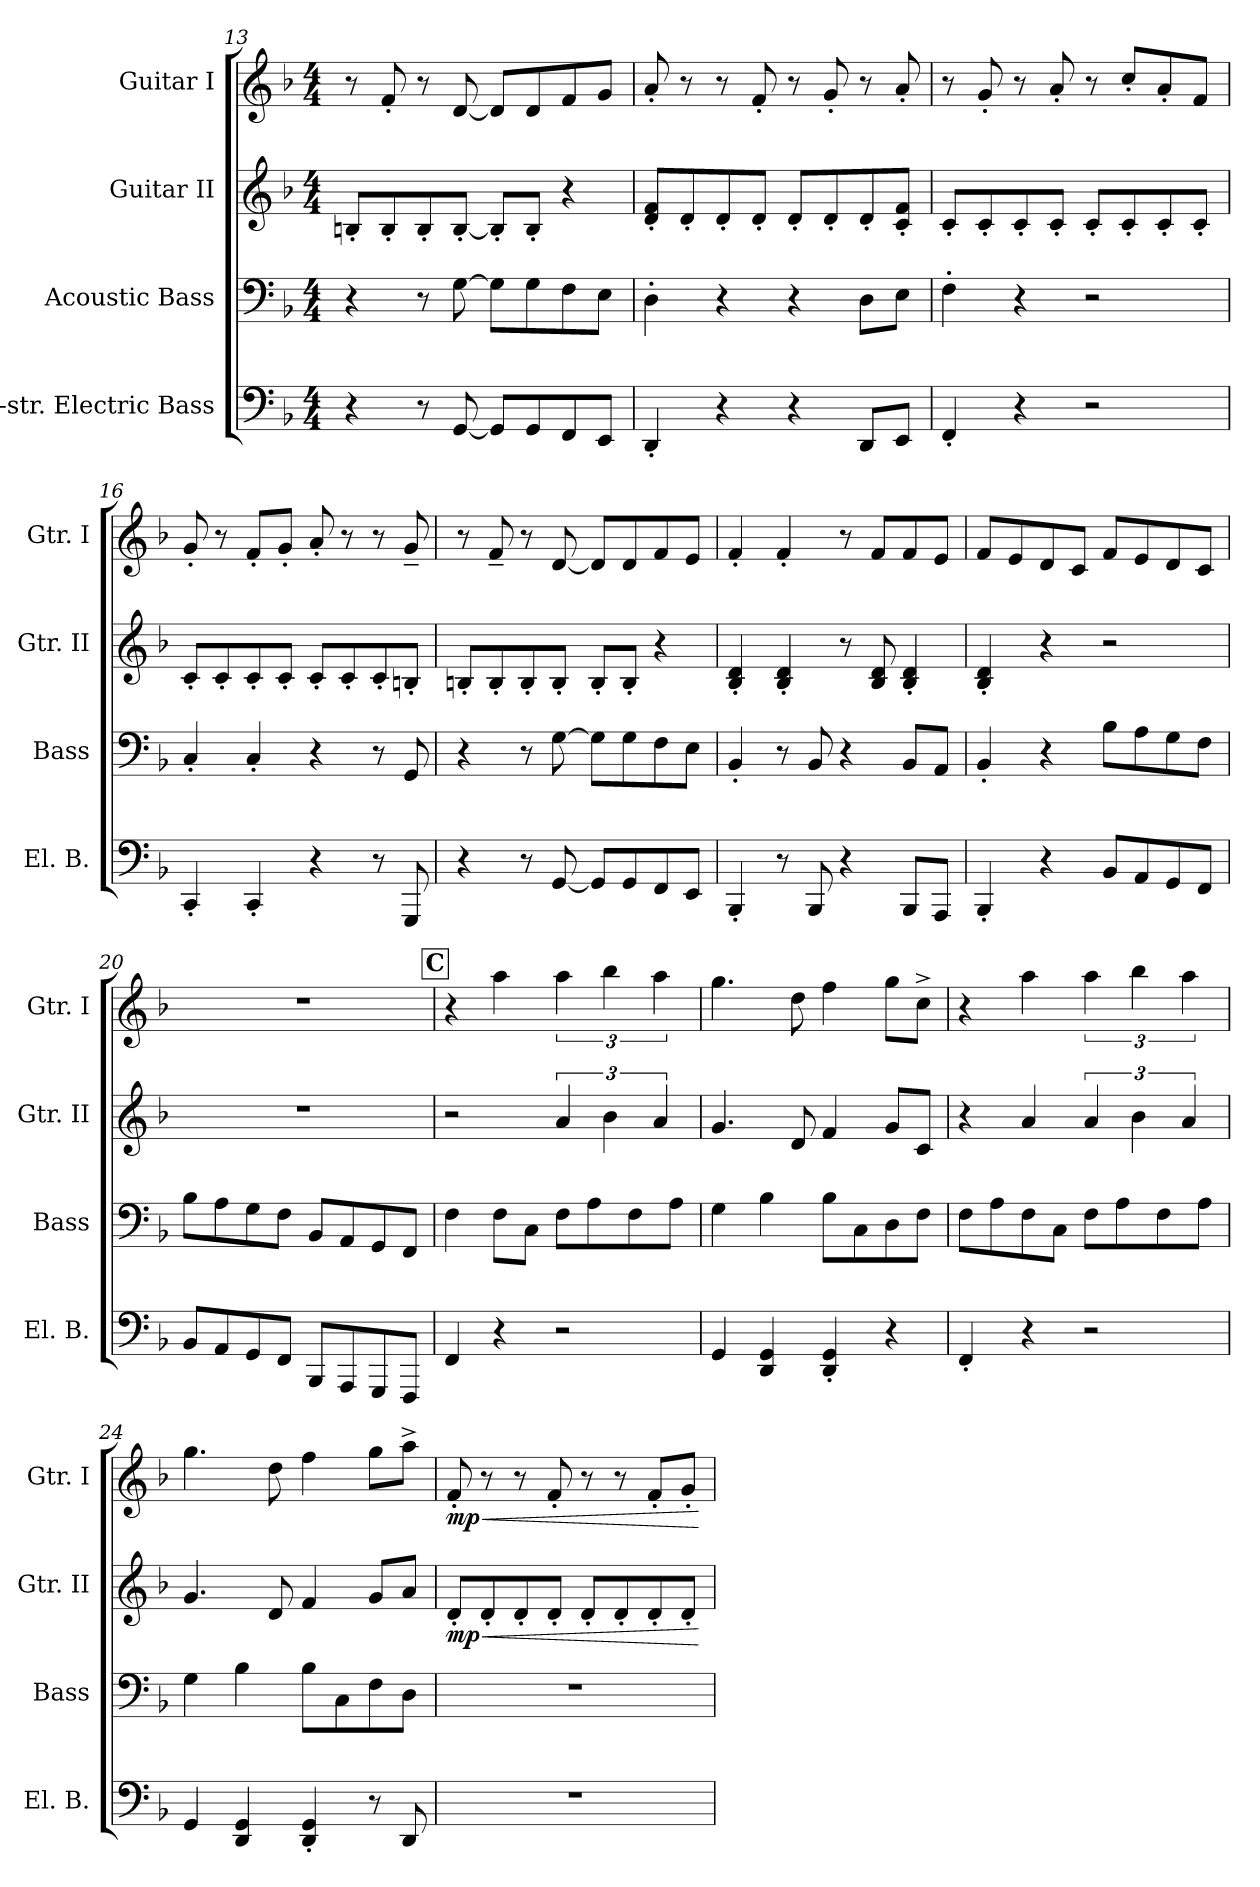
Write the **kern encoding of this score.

**kern	**kern	**kern	**dynam	**kern	**dynam
*part4	*part3	*part2	*part2	*part1	*part1
*staff4	*staff3	*staff2	*staff2	*staff1	*staff1
*I"5-str. Electric Bass	*I"Acoustic Bass	*I"Guitar II	*	*I"Guitar I	*
*I'El. B.	*I'Bass	*I'Gtr. II	*	*I'Gtr. I	*
!!LO:LB:g=z
*clefF4	*clefF4	*clefG2	*	*clefG2	*
*k[b-]	*k[b-]	*k[b-]	*	*k[b-]	*
*M4/4	*M4/4	*M4/4	*	*M4/4	*
=13	=13	=13	=13	=13	=13
4r	4r	8Bn'/L	.	8r	.
.	.	8B'/	.	8f'/	.
8r	8r	8B'/	.	8r	.
[8GG/	[8G\	[8B'/J	.	[8d/	.
8GG/L]	8G\L]	8B'/L]	.	8d/L]	.
8GG/	8G\	8B'/J	.	8d/	.
8FF/	8F\	4r	.	8f/	.
8EE/J	8E\J	.	.	8g/J	.
=14	=14	=14	=14	=14	=14
4DD'/	4D'\	8d/' 8f/'L	.	8a'/	.
.	.	8d'/	.	8r	.
4r	4r	8d'/	.	8r	.
.	.	8d'/J	.	8f'/	.
4r	4r	8d'/L	.	8r	.
.	.	8d'/	.	8g'/	.
8DD/L	8D\L	8d'/	.	8r	.
8EE/J	8E\J	8c/' 8f/'J	.	8a'/	.
=15	=15	=15	=15	=15	=15
4FF'/	4F'\	8c'/L	.	8r	.
.	.	8c'/	.	8g'/	.
4r	4r	8c'/	.	8r	.
.	.	8c'/J	.	8a'/	.
2r	2r	8c'/L	.	8r	.
.	.	8c'/	.	8cc'/L	.
.	.	8c'/	.	8a'/	.
.	.	8c'/J	.	8f/J	.
!!LO:LB:g=z
=16	=16	=16	=16	=16	=16
4CC'/	4C'/	8c'/L	.	8g'/	.
.	.	8c'/	.	8r	.
4CC'/	4C'/	8c'/	.	8f'/L	.
.	.	8c'/J	.	8g'/J	.
4r	4r	8c'/L	.	8a'/	.
.	.	8c'/	.	8r	.
8r	8r	8c'/	.	8r	.
8GGG/	8GG/	8Bn'/J	.	8g~/	.
=17	=17	=17	=17	=17	=17
4r	4r	8Bn'/L	.	8r	.
.	.	8B'/	.	8f~/	.
8r	8r	8B'/	.	8r	.
[8GG/	[8G\	8B'/J	.	[8d/	.
8GG/L]	8G\L]	8B'/L	.	8d/L]	.
8GG/	8G\	8B'/J	.	8d/	.
8FF/	8F\	4r	.	8f/	.
8EE/J	8E\J	.	.	8e/J	.
=18	=18	=18	=18	=18	=18
4BBB-'/	4BB-'/	4B-i/' 4d/'	.	4f'/	.
8r	8r	4B-/' 4d/'	.	4f'/	.
8BBB-/	8BB-/	.	.	.	.
4r	4r	8r	.	8r	.
.	.	8B-/ 8d/	.	8f/L	.
8BBB-/L	8BB-/L	4B-/' 4d/'	.	8f/	.
8AAA/J	8AA/J	.	.	8e/J	.
=19	=19	=19	=19	=19	=19
4BBB-'/	4BB-'/	4B-/' 4d/'	.	8f/L	.
.	.	.	.	8e/	.
4r	4r	4r	.	8d/	.
.	.	.	.	8c/J	.
8BB-/L	8B-\L	2r	.	8f/L	.
8AA/	8A\	.	.	8e/	.
8GG/	8G\	.	.	8d/	.
8FF/J	8F\J	.	.	8c/J	.
!!LO:PB:g=z
=20	=20	=20	=20	=20	=20
8BB-/L	8B-\L	1r	.	1r	.
8AA/	8A\	.	.	.	.
8GG/	8G\	.	.	.	.
8FF/J	8F\J	.	.	.	.
8BBB-/L	8BB-/L	.	.	.	.
8AAA/	8AA/	.	.	.	.
8GGG/	8GG/	.	.	.	.
8FFF/J	8FF/J	.	.	.	.
!!LO:REH:place=s1:a:B:fs=14:t=C
=21	=21	=21	=21	=21	=21
4FF/	4F\	2r	.	4r	.
4r	8F\L	.	.	4aa\	.
.	8C\J	.	.	.	.
2r	8F\L	6a/	.	6aa\	.
.	8A\	.	.	.	.
.	.	6b-\	.	6bb-\	.
.	8F\	.	.	.	.
.	.	6a/	.	6aa\	.
.	8A\J	.	.	.	.
=22	=22	=22	=22	=22	=22
4GG/	4G\	4.g/	.	4.gg\	.
4DD/ 4GG/	4B-\	.	.	.	.
.	.	8d/	.	8dd\	.
4DD/' 4GG/'	8B-\L	4f/	.	4ff\	.
.	8C\	.	.	.	.
4r	8D\	8g/L	.	8gg\L	.
.	8F\J	8c/J	.	8cc^\J	.
=23	=23	=23	=23	=23	=23
4FF'/	8F\L	4r	.	4r	.
.	8A\	.	.	.	.
4r	8F\	4a/	.	4aa\	.
.	8C\J	.	.	.	.
2r	8F\L	6a/	.	6aa\	.
.	8A\	.	.	.	.
.	.	6b-\	.	6bb-\	.
.	8F\	.	.	.	.
.	.	6a/	.	6aa\	.
.	8A\J	.	.	.	.
=24	=24	=24	=24	=24	=24
4GG/	4G\	4.g/	.	4.gg\	.
4DD/ 4GG/	4B-\	.	.	.	.
.	.	8d/	.	8dd\	.
4DD/' 4GG/'	8B-\L	4f/	.	4ff\	.
.	8C\	.	.	.	.
8r	8F\	8g/L	.	8gg\L	.
8DD/	8D\J	8a/J	.	8aa^\J	.
!!LO:LB:g=z
=25	=25	=25	=25	=25	=25
!	!	!	!LO:HP:b	!	!LO:HP:b
!	!	!	!LO:DY:n=1:b	!	!LO:DY:n=1:b
1r	1r	8d'/L	< mp	8f'/	< mp
.	.	8d'/	.	8r	.
.	.	8d'/	.	8r	.
.	.	8d'/J	.	8f'/	.
.	.	8d'/L	.	8r	.
.	.	8d'/	.	8r	.
.	.	8d'/	.	8f'/L	.
.	.	8d'/J	.	8g'/J	.
.	.	.	[	.	[
=	=	=	=	=	=
*-	*-	*-	*-	*-	*-
